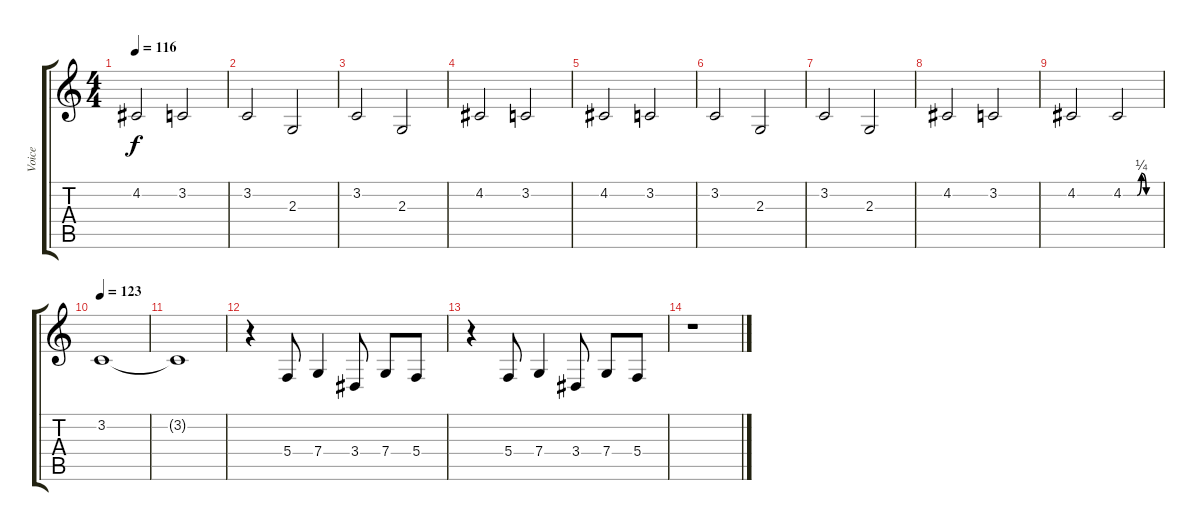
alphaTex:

\track ("Voice" "Voice") {instrument altosax}
\staff {score tabs}
\tuning (D4 A3 F3 C3 G2 C2) {hide}
\ts (4 4)
\tempo 116
\clef g2
\ks c
4.2.2{dy f} 3.2.2 |
3.2.2 2.3.2 |
3.2.2 2.3.2 |
4.2.2 3.2.2 |
4.2.2 3.2.2 |
3.2.2 2.3.2 |
3.2.2 2.3.2 |
4.2.2 3.2.2 |
4.2.2 4.2{be (custom 0 0 15 0 23 0 30 1 38 0 45 0 60 0)}.2 |
\tempo 123
3.2.1 |
3.2{t}.1 |
r.4 5.4.8 7.4.4 3.4.8 7.4.8 5.4.8 |
r.4 5.4.8 7.4.4 3.4.8 7.4.8 5.4.8 |
r.1
